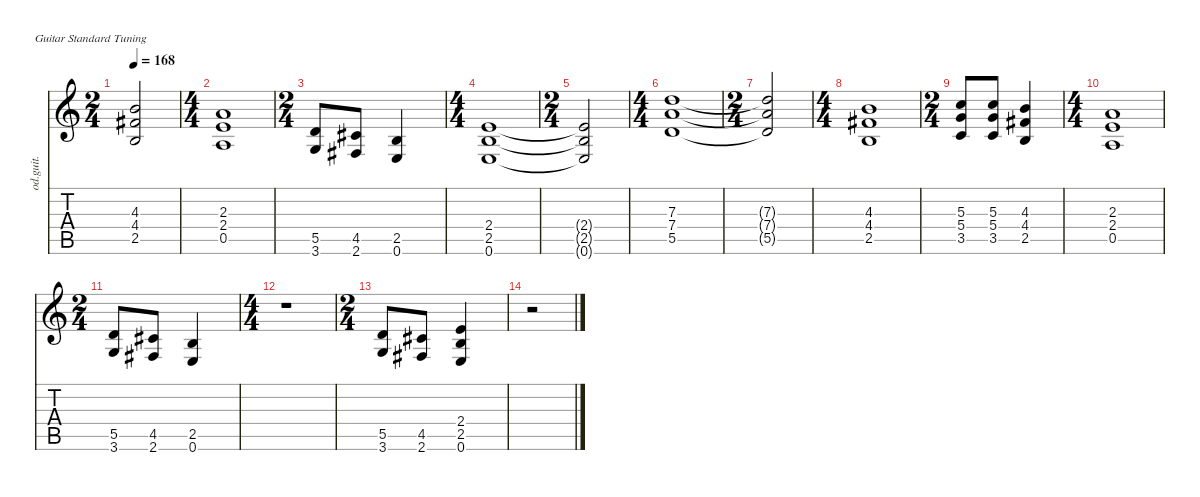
\defaultSystemsLayout 4
\hideDynamics
\bracketExtendMode nobrackets
\otherSystemsTrackNameOrientation horizontal
\track ("Guitar IV Overdrive/Dist" "od.guit.") {instrument overdrivenguitar}
\staff {score tabs}
\tuning (E4 B3 G3 D3 A2 E2)
\ts (2 4)
\beaming (8 2 2)
\tempo 168
\clef g2
\ks c
(4.3{t} 4.4{t acc #} 2.5{t}).2{dy f} |
\ts (4 4)
\beaming (8 2 2 2 2)
(2.3 2.4 0.5).1 |
\ts (2 4)
\beaming (8 2 2)
(5.5 3.6).8 (4.5{acc #} 2.6{acc #}).8 (2.5 0.6).4 |
\ts (4 4)
\beaming (8 2 2 2 2)
(2.4 2.5 0.6).1 |
\ts (2 4)
\beaming (8 2 2)
(2.4{t} 2.5{t} 0.6{t}).2 |
\ts (4 4)
\beaming (8 2 2 2 2)
(7.3 7.4 5.5).1 |
\ts (2 4)
\beaming (8 2 2)
(7.3{t} 7.4{t} 5.5{t}).2 |
\ts (4 4)
\beaming (8 2 2 2 2)
(4.3 4.4{acc #} 2.5).1 |
\ts (2 4)
\beaming (8 2 2)
(5.3 5.4 3.5).8 (5.3 5.4 3.5).8 (4.3 4.4{acc #} 2.5).4 |
\ts (4 4)
\beaming (8 2 2 2 2)
(2.3 2.4 0.5).1 |
\ts (2 4)
\beaming (8 2 2)
(5.5 3.6).8 (4.5{acc #} 2.6{acc #}).8 (2.5 0.6).4 |
\ts (4 4)
\beaming (8 2 2 2 2)
r.1 |
\ts (2 4)
\beaming (8 2 2)
(5.5 3.6).8 (4.5{acc #} 2.6{acc #}).8 (2.4 2.5 0.6).4 |
r.2
